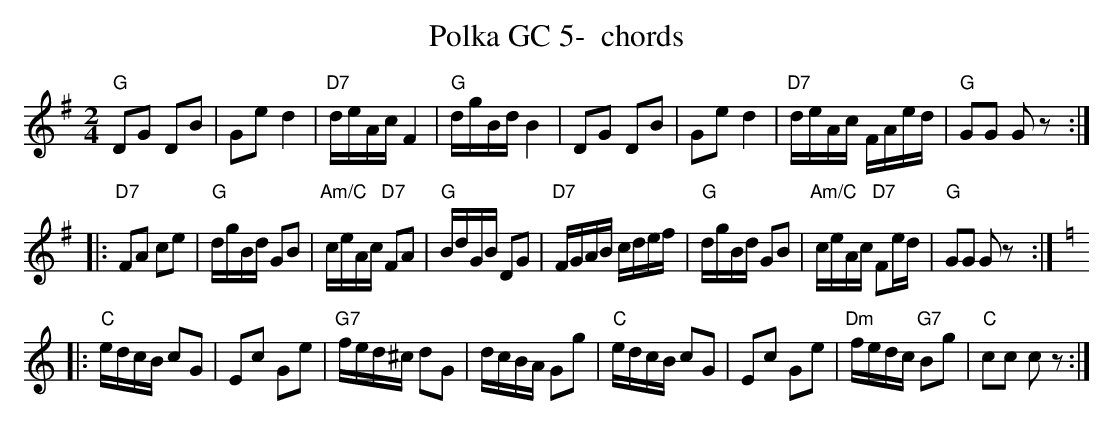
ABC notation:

X:1
T:Polka GC 5-  chords
M:2/4
L:1/16
K:Gmaj%%MIDI gchordon
"G"D2G2 D2B2 | G2e2d4 | "D7"deAc F4 | "G"dgBd B4 | D2G2 D2B2 | G2e2 d4 | "D7"deAc FAed | "G"G2G2 G2z2 ::
"D7"F2A2 c2e2 | "G"dgBd G2B2 | "Am/C"ceAc "D7"F2A2 | "G"BdGB D2G2 | "D7"FGAB cdef | "G"dgBd G2B2 | "Am/C"ceAc "D7"F2ed | "G"G2G2 G2z2 :: [K:Cmaj]
"C"edcB c2G2 | E2c2 G2e2 | "G7"fed^c d2G2 | dcBA G2g2 | "C"edcB c2G2 | E2c2 G2e2 | "Dm"fedc "G7"B2g2 | "C"c2c2 c2z2 :|
